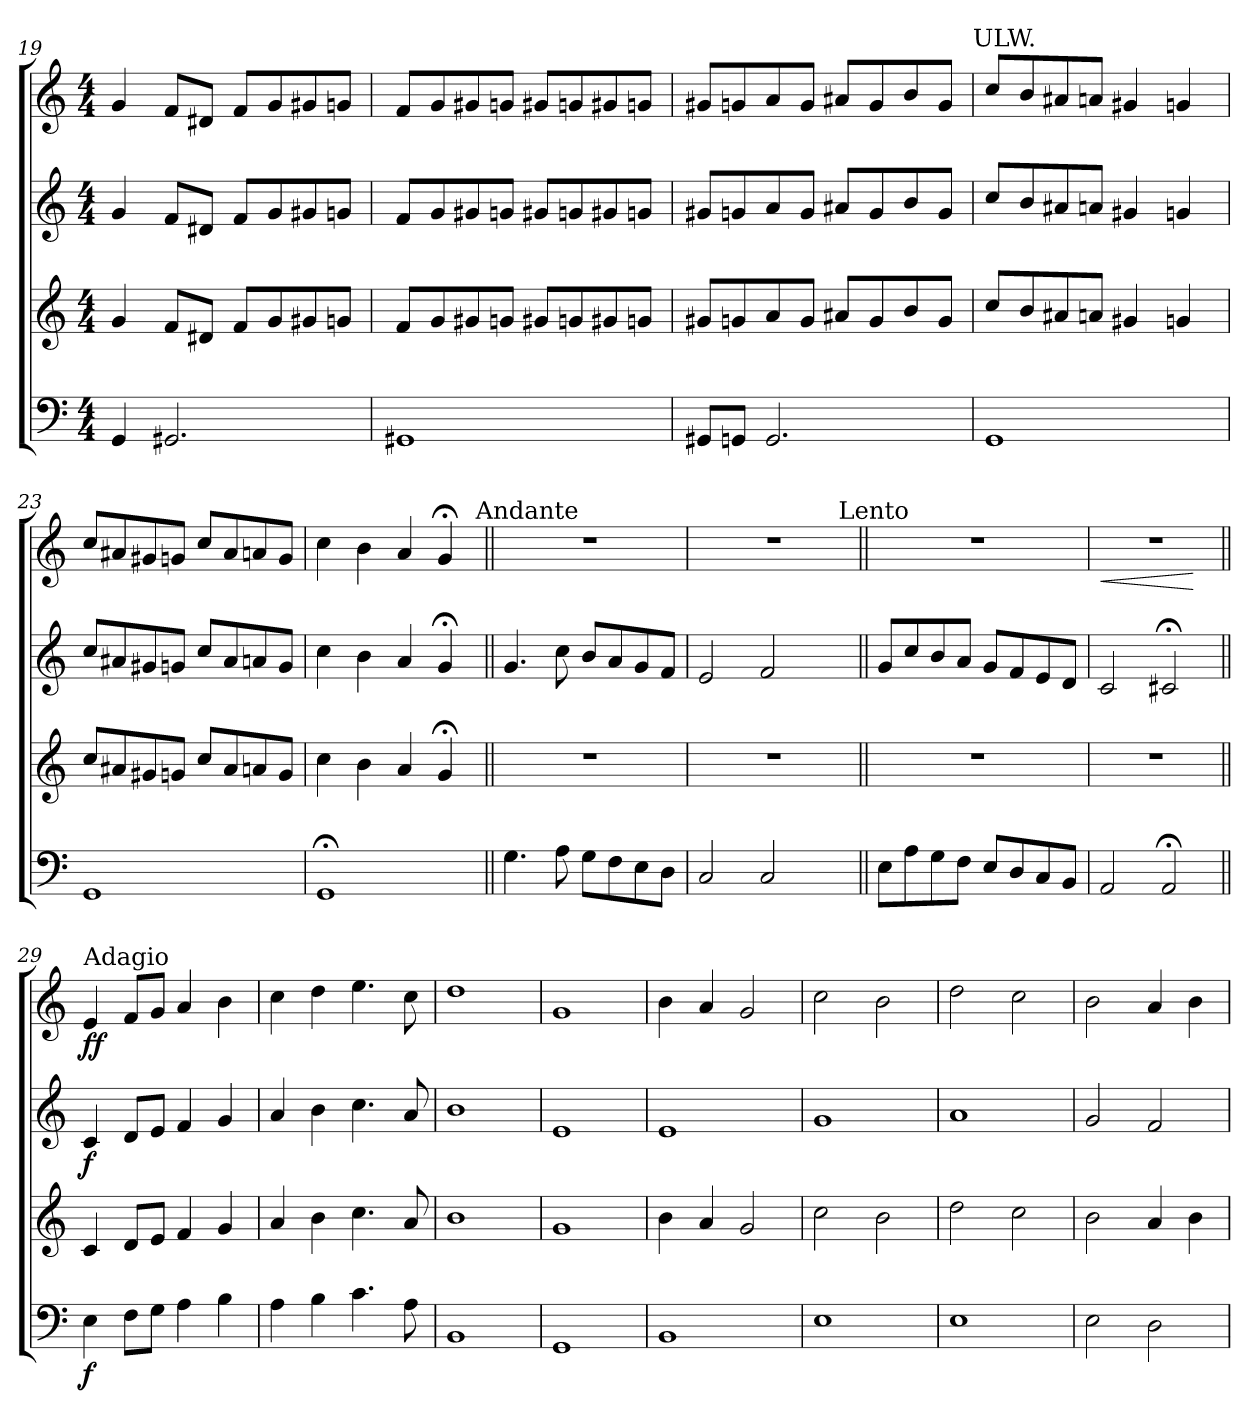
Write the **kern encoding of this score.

**kern	**dynam	**kern	**kern	**dynam	**kern	**dynam
*part4	*part4	*part3	*part2	*part2	*part1	*part1
*staff4	*staff4	*staff3	*staff2	*staff2	*staff1	*staff1
*clefF4	*	*clefG2	*clefG2	*	*clefG2	*
*k[]	*	*k[]	*k[]	*	*k[]	*
*C:	*	*C:	*C:	*	*C:	*
*M4/4	*	*M4/4	*M4/4	*	*M4/4	*
=19	=19	=19	=19	=19	=19	=19
4GG/	.	4g/	4g/	.	4g/	.
2.GG#X/	.	8f/L	8f/L	.	8f/L	.
.	.	8d#X/J	8d#X/J	.	8d#X/J	.
.	.	8f/L	8f/L	.	8f/L	.
.	.	8g/	8g/	.	8g/	.
.	.	8g#X/	8g#X/	.	8g#X/	.
.	.	8gn/J	8gn/J	.	8gn/J	.
!!LO:LB:g=z
=20	=20	=20	=20	=20	=20	=20
1GG#X	.	8f/L	8f/L	.	8f/L	.
.	.	8g/	8g/	.	8g/	.
.	.	8g#X/	8g#X/	.	8g#X/	.
.	.	8gn/J	8gn/J	.	8gn/J	.
.	.	8g#X/L	8g#X/L	.	8g#X/L	.
.	.	8gn/	8gn/	.	8gn/	.
.	.	8g#X/	8g#X/	.	8g#X/	.
.	.	8gn/J	8gn/J	.	8gn/J	.
=21	=21	=21	=21	=21	=21	=21
8GG#X/L	.	8g#X/L	8g#X/L	.	8g#X/L	.
8GGn/J	.	8gn/	8gn/	.	8gn/	.
2.GG/	.	8a/	8a/	.	8a/	.
.	.	8g/J	8g/J	.	8g/J	.
.	.	8a#X/L	8a#X/L	.	8a#X/L	.
.	.	8g/	8g/	.	8g/	.
.	.	8b/	8b/	.	8b/	.
.	.	8g/J	8g/J	.	8g/J	.
!	!	!	!	!	!LO:TX:a:t=ULW.	!
=22	=22	=22	=22	=22	=22	=22
1GG	.	8cc/L	8cc/L	.	8cc/L	.
.	.	8b/	8b/	.	8b/	.
.	.	8a#X/	8a#X/	.	8a#X/	.
.	.	8an/J	8an/J	.	8an/J	.
.	.	4g#X/	4g#X/	.	4g#X/	.
.	.	4gn/	4gn/	.	4gn/	.
=23	=23	=23	=23	=23	=23	=23
1GG	.	8cc/L	8cc/L	.	8cc/L	.
.	.	8a#X/	8a#X/	.	8a#X/	.
.	.	8g#X/	8g#X/	.	8g#X/	.
.	.	8gn/J	8gn/J	.	8gn/J	.
.	.	8cc/L	8cc/L	.	8cc/L	.
.	.	8a#/	8a#/	.	8a#/	.
.	.	8an/	8an/	.	8an/	.
.	.	8g/J	8g/J	.	8g/J	.
!!LO:PB:g=z
=24	=24	=24	=24	=24	=24	=24
*	*	*	*	*	*^	*
1GG;	.	4cc\	4cc\	.	4cc\	2ryy	.
.	.	4b\	4b\	.	4b\	.	.
.	.	4a/	4a/	.	4a/	4...ryy	.
.	.	4g;/	4g;/	.	4g;/	.	.
!	!	!	!	!	!	!LO:TX:a:t=Andante	!
.	.	.	.	.	.	32ryy	.
*	*	*	*	*	*v	*v	*
=25||	=25||	=25||	=25||	=25||	=25||	=25||
4.G\	.	1r	4.g/	.	1r	.
8A\	.	.	8cc\	.	.	.
8G\L	.	.	8b/L	.	.	.
8F\	.	.	8a/	.	.	.
8E\	.	.	8g/	.	.	.
8D\J	.	.	8f/J	.	.	.
=26	=26	=26	=26	=26	=26	=26
*	*	*	*	*	*^	*
2C/	.	1r	2e/	.	1r	2ryy	.
2C/	.	.	2f/	.	.	4ryy	.
.	.	.	.	.	.	8ryy	.
.	.	.	.	.	.	32ryy	.
!	!	!	!	!	!	!LO:TX:a:t=Lento	!
.	.	.	.	.	.	16.ryy	.
*	*	*	*	*	*v	*v	*
=27||	=27||	=27||	=27||	=27||	=27||	=27||
8E\L	.	1r	8g/L	.	1r	.
8A\	.	.	8cc/	.	.	.
8G\	.	.	8b/	.	.	.
8F\J	.	.	8a/J	.	.	.
8E/L	.	.	8g/L	.	.	.
8D/	.	.	8f/	.	.	.
8C/	.	.	8e/	.	.	.
8BB/J	.	.	8d/J	.	.	.
=28	=28	=28	=28	=28	=28	=28
!	!	!	!	!	!	!LO:HP:b
2AA/	.	1r	2c/	.	1r	<
2AA;/	.	.	2c#X;/	.	.	.
.	.	.	.	.	.	[
!!LO:LB:g=z
=29||	=29||	=29||	=29||	=29||	=29||	=29||
!	!	!	!	!	!LO:TX:a:t=Adagio	!
!	!LO:DY:b	!	!	!LO:DY:b	!	!LO:DY:b
!	!	!	!	!	!	!LO:DY:n=1:b
4E\	f	4c/	4c/	f	4e/	f f
8F\L	.	8d/L	8d/L	.	8f/L	.
8G\J	.	8e/J	8e/J	.	8g/J	.
4A\	.	4f/	4f/	.	4a/	.
4B\	.	4g/	4g/	.	4b\	.
=30	=30	=30	=30	=30	=30	=30
4A\	.	4a/	4a/	.	4cc\	.
4B\	.	4b\	4b\	.	4dd\	.
4.c\	.	4.cc\	4.cc\	.	4.ee\	.
8A\	.	8a/	8a/	.	8cc\	.
=31	=31	=31	=31	=31	=31	=31
1BB	.	1b	1b	.	1dd	.
=32	=32	=32	=32	=32	=32	=32
1GG	.	1g	1e	.	1g	.
=33	=33	=33	=33	=33	=33	=33
1BB	.	4b\	1e	.	4b\	.
.	.	4a/	.	.	4a/	.
.	.	2g/	.	.	2g/	.
!!LO:LB:g=z
=34	=34	=34	=34	=34	=34	=34
1E	.	2cc\	1g	.	2cc\	.
.	.	2b\	.	.	2b\	.
=35	=35	=35	=35	=35	=35	=35
1E	.	2dd\	1a	.	2dd\	.
.	.	2cc\	.	.	2cc\	.
=36	=36	=36	=36	=36	=36	=36
2E\	.	2b\	2g/	.	2b\	.
2D\	.	4a/	2f/	.	4a/	.
.	.	4b\	.	.	4b\	.
=	=	=	=	=	=	=
*-	*-	*-	*-	*-	*-	*-
